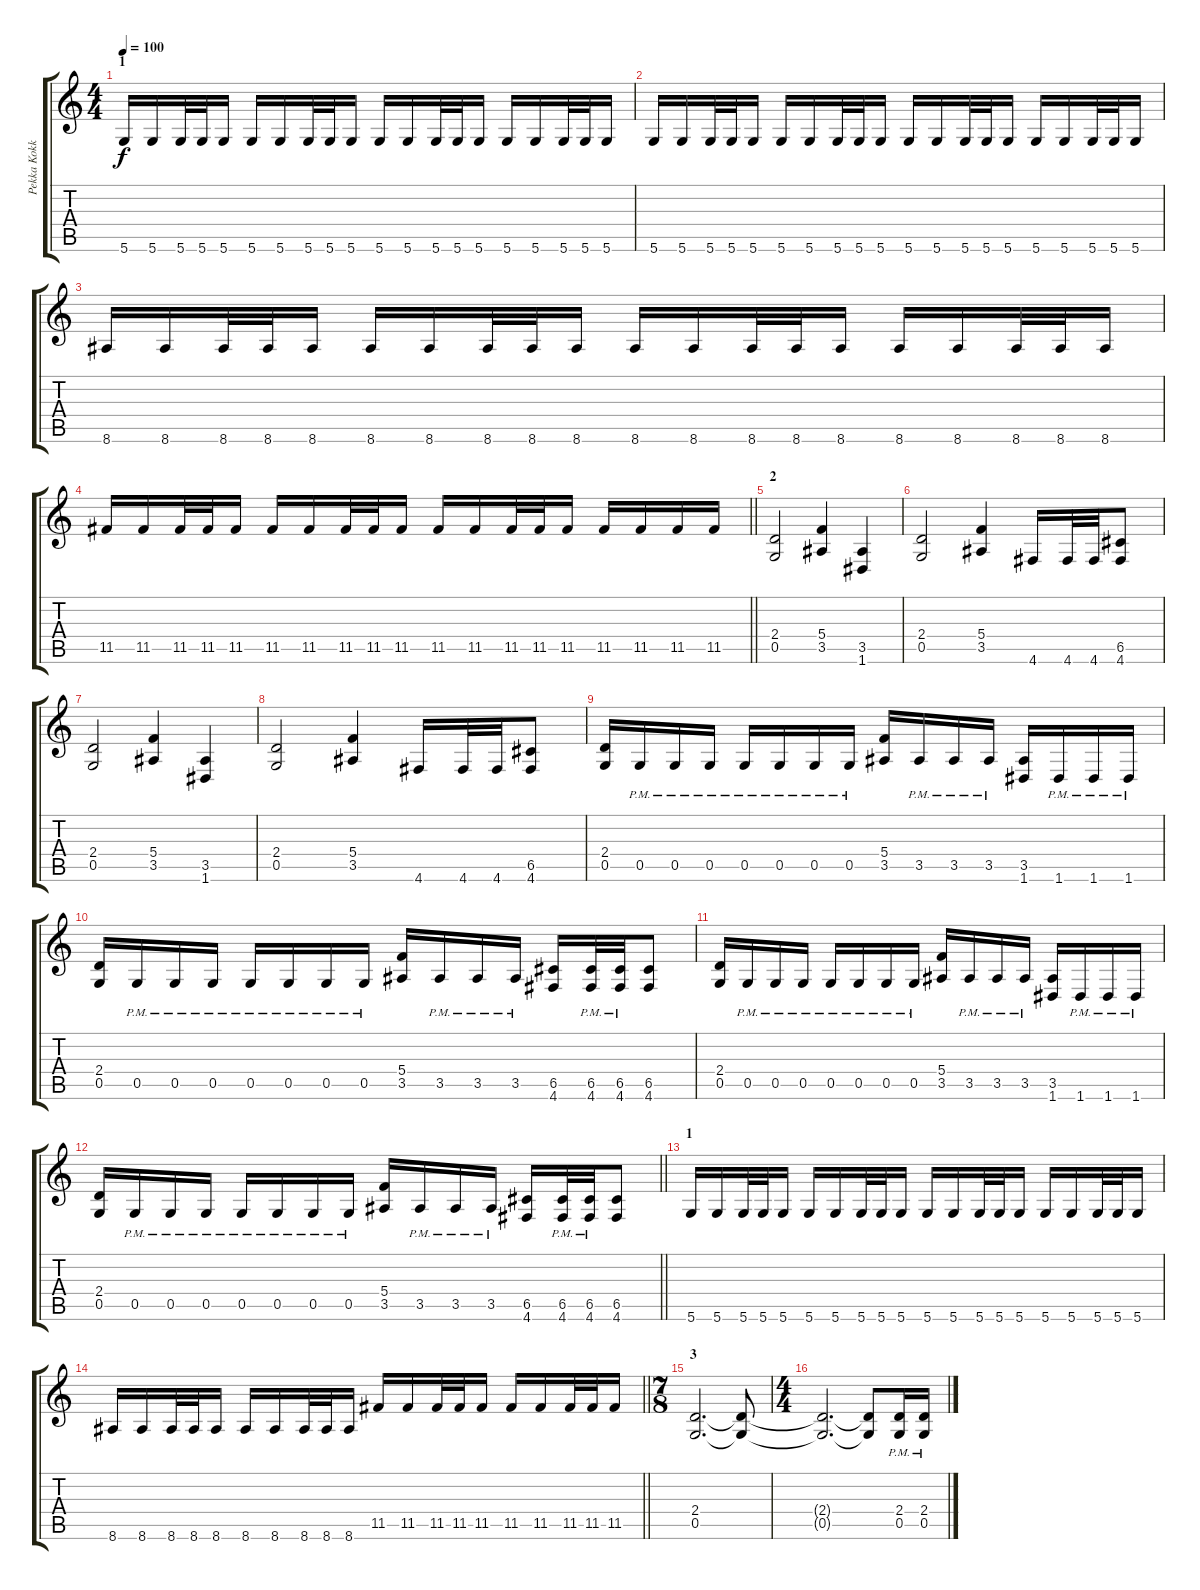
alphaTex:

\track ("Pekka Kokko " "Pekka Kokk") {instrument distortionguitar}
\staff {score tabs}
\tuning (D4 A3 F3 C3 G2 D2) {hide}
\ts (4 4)
\section ("" "1")
\tempo 100
\clef g2
\ks c
5.6.16{dy f instrument distortionguitar} 5.6.16 5.6.32 5.6.32 5.6.16 5.6.16 5.6.16 5.6.32 5.6.32 5.6.16 5.6.16 5.6.16 5.6.32 5.6.32 5.6.16 5.6.16 5.6.16 5.6.32 5.6.32 5.6.16 |
5.6.16 5.6.16 5.6.32 5.6.32 5.6.16 5.6.16 5.6.16 5.6.32 5.6.32 5.6.16 5.6.16 5.6.16 5.6.32 5.6.32 5.6.16 5.6.16 5.6.16 5.6.32 5.6.32 5.6.16 |
8.6.16 8.6.16 8.6.32 8.6.32 8.6.16 8.6.16 8.6.16 8.6.32 8.6.32 8.6.16 8.6.16 8.6.16 8.6.32 8.6.32 8.6.16 8.6.16 8.6.16 8.6.32 8.6.32 8.6.16 |
\barLineRight lightlight
11.5.16 11.5.16 11.5.32 11.5.32 11.5.16 11.5.16 11.5.16 11.5.32 11.5.32 11.5.16 11.5.16 11.5.16 11.5.32 11.5.32 11.5.16 11.5.16 11.5.16 11.5.16 11.5.16 |
\section ("" "2")
(2.4 0.5).2 (5.4 3.5).4 (3.5 1.6).4 |
(2.4 0.5).2 (5.4 3.5).4 4.6.16 4.6.32 4.6.32 (6.5 4.6).8 |
(2.4 0.5).2 (5.4 3.5).4 (3.5 1.6).4 |
(2.4 0.5).2 (5.4 3.5).4 4.6.16 4.6.32 4.6.32 (6.5 4.6).8 |
(2.4 0.5).16 0.5{pm}.16 0.5{pm}.16 0.5{pm}.16 0.5{pm}.16 0.5{pm}.16 0.5{pm}.16 0.5{pm}.16 (5.4 3.5).16 3.5{pm}.16 3.5{pm}.16 3.5{pm}.16 (3.5 1.6).16 1.6{pm}.16 1.6{pm}.16 1.6{pm}.16 |
(2.4 0.5).16 0.5{pm}.16 0.5{pm}.16 0.5{pm}.16 0.5{pm}.16 0.5{pm}.16 0.5{pm}.16 0.5{pm}.16 (5.4 3.5).16 3.5{pm}.16 3.5{pm}.16 3.5{pm}.16 (6.5 4.6).16 (6.5 4.6{pm}).32 (6.5 4.6{pm}).32 (6.5 4.6).8 |
(2.4 0.5).16 0.5{pm}.16 0.5{pm}.16 0.5{pm}.16 0.5{pm}.16 0.5{pm}.16 0.5{pm}.16 0.5{pm}.16 (5.4 3.5).16 3.5{pm}.16 3.5{pm}.16 3.5{pm}.16 (3.5 1.6).16 1.6{pm}.16 1.6{pm}.16 1.6{pm}.16 |
\barLineRight lightlight
(2.4 0.5).16 0.5{pm}.16 0.5{pm}.16 0.5{pm}.16 0.5{pm}.16 0.5{pm}.16 0.5{pm}.16 0.5{pm}.16 (5.4 3.5).16 3.5{pm}.16 3.5{pm}.16 3.5{pm}.16 (6.5 4.6).16 (6.5 4.6{pm}).32 (6.5 4.6{pm}).32 (6.5 4.6).8 |
\section ("" "1")
5.6.16 5.6.16 5.6.32 5.6.32 5.6.16 5.6.16 5.6.16 5.6.32 5.6.32 5.6.16 5.6.16 5.6.16 5.6.32 5.6.32 5.6.16 5.6.16 5.6.16 5.6.32 5.6.32 5.6.16 |
\barLineRight lightlight
8.6.16 8.6.16 8.6.32 8.6.32 8.6.16 8.6.16 8.6.16 8.6.32 8.6.32 8.6.16 11.5.16 11.5.16 11.5.32 11.5.32 11.5.16 11.5.16 11.5.16 11.5.32 11.5.32 11.5.16 |
\ts (7 8)
\section ("" "3")
(2.4 0.5).2{d} (2.4{t} 0.5{t}).8 |
\ts (4 4)
(2.4{t} 0.5{t}).2{d} (2.4{t} 0.5{t}).8 (2.4{pm} 0.5{pm}).16 (2.4{pm} 0.5{pm}).16
